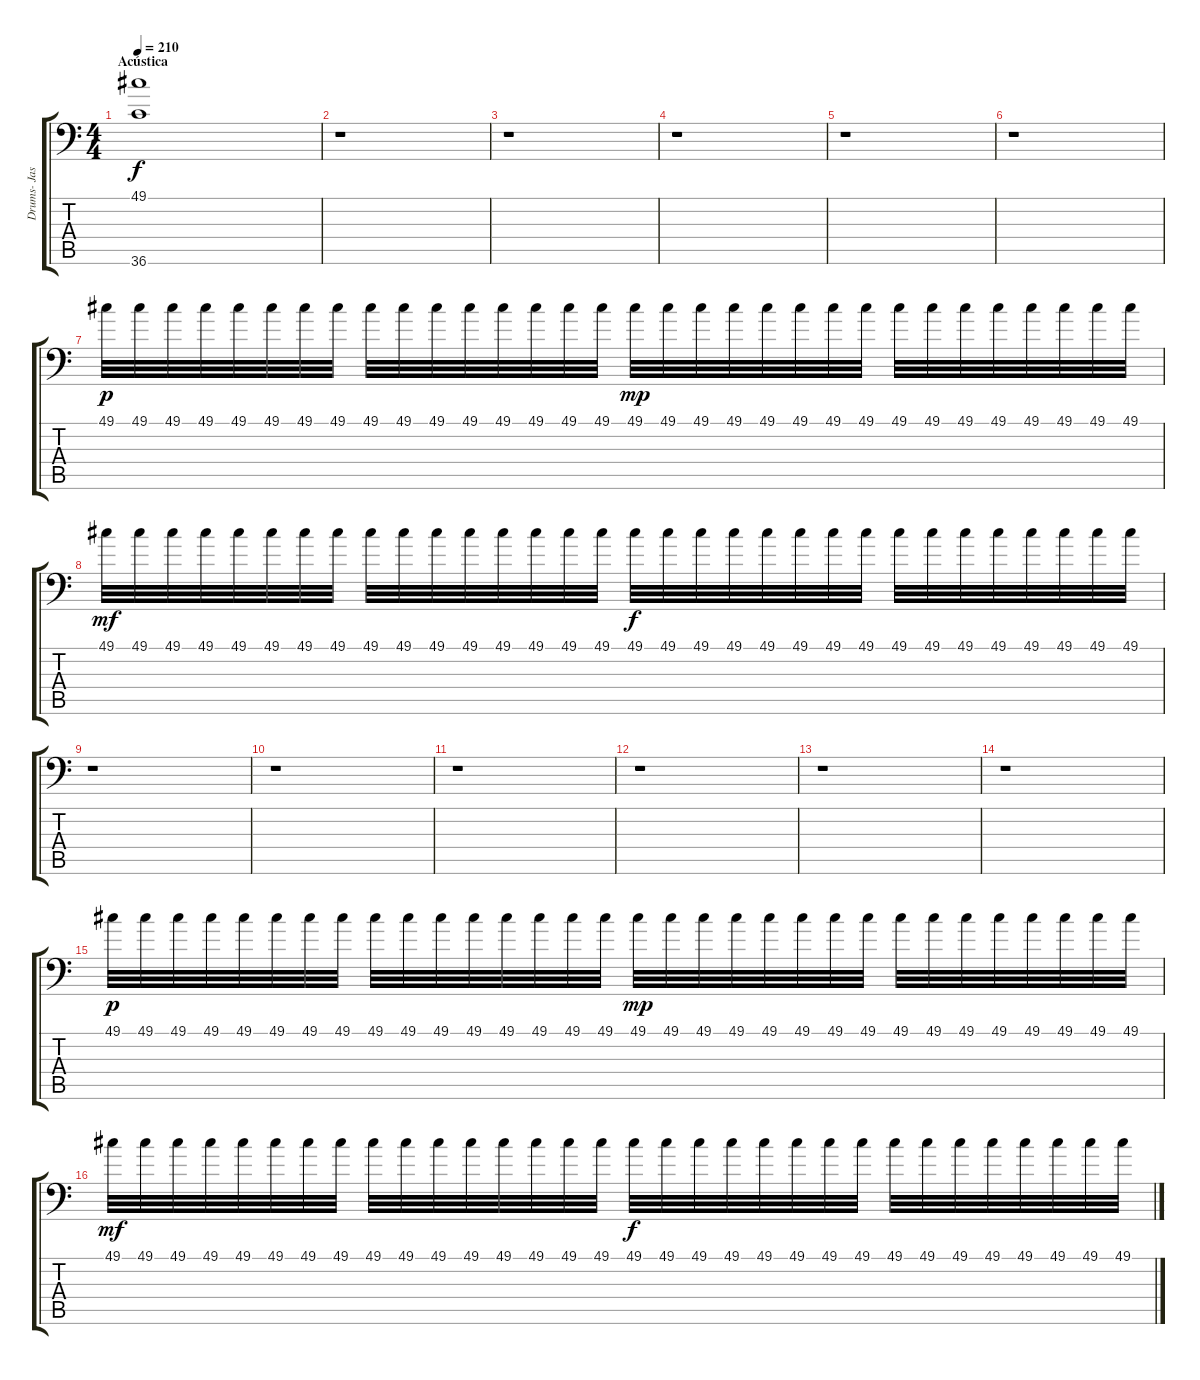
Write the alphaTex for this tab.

\track ("Drums- Jason Costa" "Drums- Jas") {instrument acousticgrandpiano}
\staff {score tabs}
\tuning (C-1 C-1 C-1 C-1 C-1 C-1) {hide}
\ts (4 4)
\section ("" "Acústica")
\tempo 210
\clef f4
\ks c
(49.1 36.6).1{dy f} |
r.1 |
r.1 |
r.1 |
r.1 |
r.1 |
49.1.32{dy p} 49.1.32 49.1.32 49.1.32 49.1.32 49.1.32 49.1.32 49.1.32 49.1.32 49.1.32 49.1.32 49.1.32 49.1.32 49.1.32 49.1.32 49.1.32 49.1.32{dy mp} 49.1.32 49.1.32 49.1.32 49.1.32 49.1.32 49.1.32 49.1.32 49.1.32 49.1.32 49.1.32 49.1.32 49.1.32 49.1.32 49.1.32 49.1.32 |
49.1.32{dy mf} 49.1.32 49.1.32 49.1.32 49.1.32 49.1.32 49.1.32 49.1.32 49.1.32 49.1.32 49.1.32 49.1.32 49.1.32 49.1.32 49.1.32 49.1.32 49.1.32{dy f} 49.1.32 49.1.32 49.1.32 49.1.32 49.1.32 49.1.32 49.1.32 49.1.32 49.1.32 49.1.32 49.1.32 49.1.32 49.1.32 49.1.32 49.1.32 |
r.1 |
r.1 |
r.1 |
r.1 |
r.1 |
r.1 |
49.1.32{dy p} 49.1.32 49.1.32 49.1.32 49.1.32 49.1.32 49.1.32 49.1.32 49.1.32 49.1.32 49.1.32 49.1.32 49.1.32 49.1.32 49.1.32 49.1.32 49.1.32{dy mp} 49.1.32 49.1.32 49.1.32 49.1.32 49.1.32 49.1.32 49.1.32 49.1.32 49.1.32 49.1.32 49.1.32 49.1.32 49.1.32 49.1.32 49.1.32 |
49.1.32{dy mf} 49.1.32 49.1.32 49.1.32 49.1.32 49.1.32 49.1.32 49.1.32 49.1.32 49.1.32 49.1.32 49.1.32 49.1.32 49.1.32 49.1.32 49.1.32 49.1.32{dy f} 49.1.32 49.1.32 49.1.32 49.1.32 49.1.32 49.1.32 49.1.32 49.1.32 49.1.32 49.1.32 49.1.32 49.1.32 49.1.32 49.1.32 49.1.32
